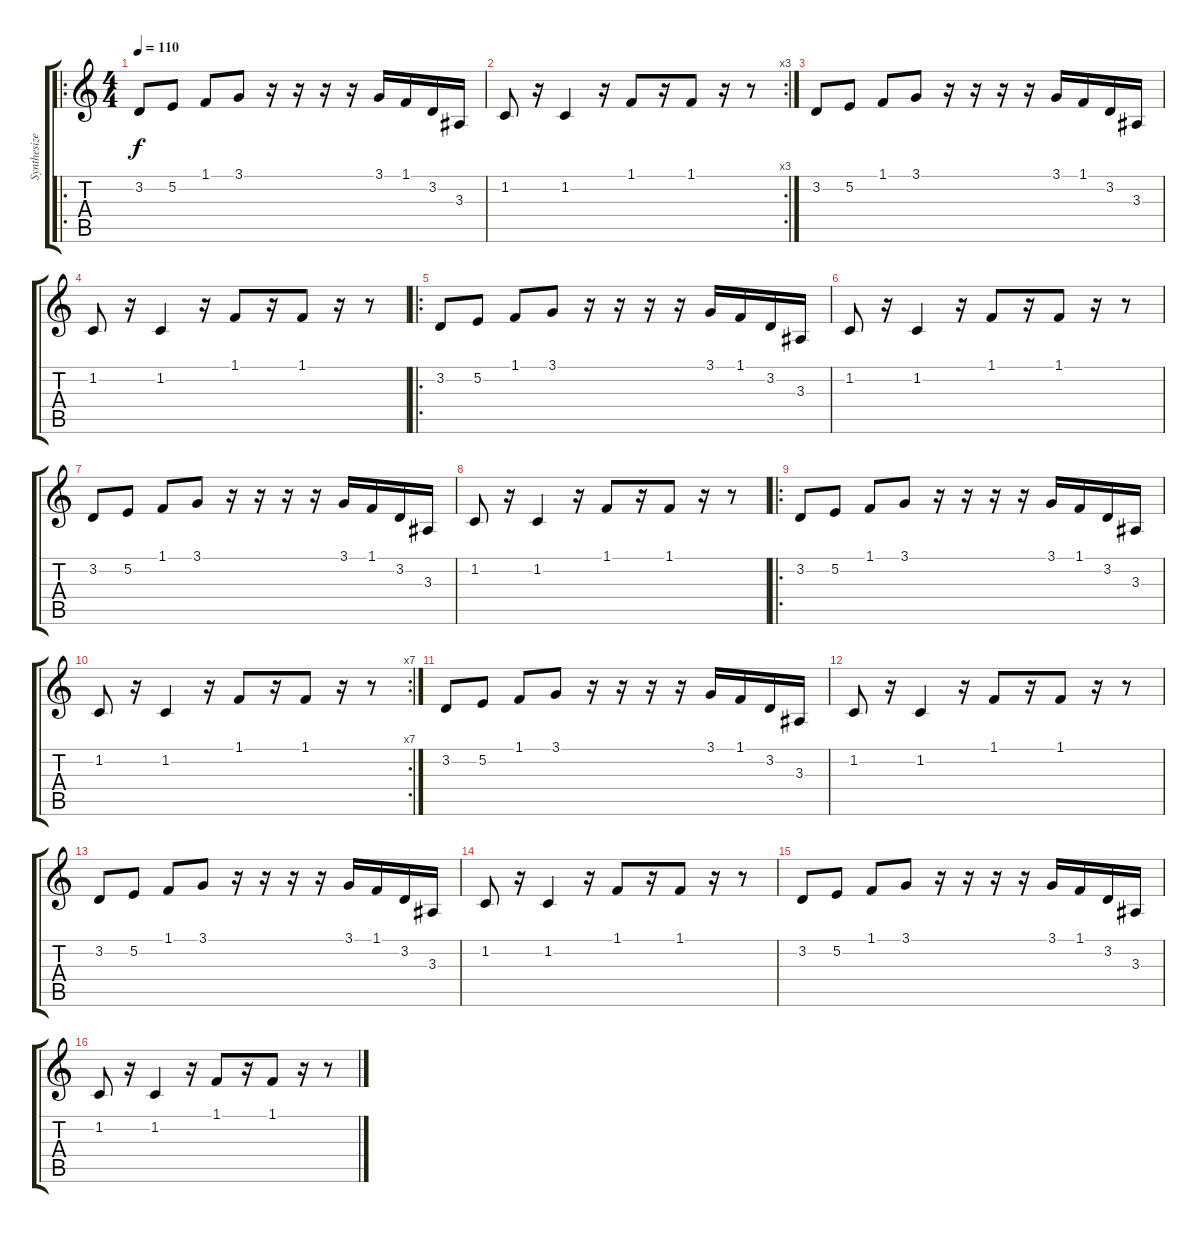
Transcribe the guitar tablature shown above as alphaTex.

\track ("Synthesizer" "Synthesize") {instrument lead3calliope}
\staff {score tabs}
\tuning (E4 B3 G3 D3 A2 E2) {hide}
\ro
\ts (4 4)
\tempo 110
\clef g2
\ks c
3.2.8{dy f} 5.2.8 1.1.8 3.1.8 r.16 r.16 r.16 r.16 3.1.16 1.1.16 3.2.16 3.3.16 |
\rc 3
1.2.8 r.16 1.2.4 r.16 1.1.8 r.16 1.1.8 r.16 r.8 |
3.2.8 5.2.8 1.1.8 3.1.8 r.16 r.16 r.16 r.16 3.1.16 1.1.16 3.2.16 3.3.16 |
1.2.8 r.16 1.2.4 r.16 1.1.8 r.16 1.1.8 r.16 r.8 |
\ro
3.2.8 5.2.8 1.1.8 3.1.8 r.16 r.16 r.16 r.16 3.1.16 1.1.16 3.2.16 3.3.16 |
1.2.8 r.16 1.2.4 r.16 1.1.8 r.16 1.1.8 r.16 r.8 |
3.2.8 5.2.8 1.1.8 3.1.8 r.16 r.16 r.16 r.16 3.1.16 1.1.16 3.2.16 3.3.16 |
1.2.8 r.16 1.2.4 r.16 1.1.8 r.16 1.1.8 r.16 r.8 |
\ro
3.2.8 5.2.8 1.1.8 3.1.8 r.16 r.16 r.16 r.16 3.1.16 1.1.16 3.2.16 3.3.16 |
\rc 7
1.2.8 r.16 1.2.4 r.16 1.1.8 r.16 1.1.8 r.16 r.8 |
3.2.8{volume 10} 5.2.8 1.1.8 3.1.8 r.16 r.16 r.16 r.16 3.1.16 1.1.16 3.2.16 3.3.16 |
1.2.8 r.16 1.2.4 r.16 1.1.8 r.16 1.1.8 r.16 r.8 |
3.2.8{volume 6} 5.2.8 1.1.8 3.1.8 r.16 r.16 r.16 r.16 3.1.16 1.1.16 3.2.16 3.3.16 |
1.2.8 r.16 1.2.4 r.16 1.1.8 r.16 1.1.8 r.16 r.8 |
3.2.8{volume 3} 5.2.8 1.1.8 3.1.8 r.16 r.16 r.16 r.16 3.1.16 1.1.16 3.2.16 3.3.16 |
1.2.8 r.16 1.2.4 r.16 1.1.8 r.16 1.1.8 r.16 r.8
